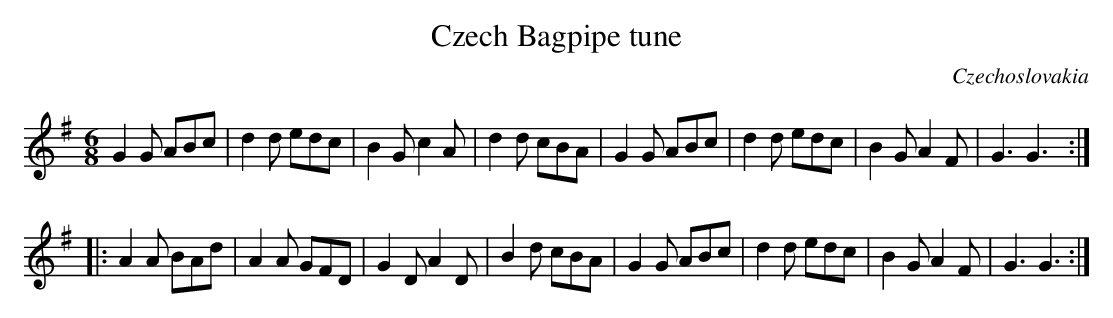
X:1
T:Czech Bagpipe tune
M:6/8
O:Czechoslovakia
K:G major
G2G ABc | d2d edc | B2G c2A | d2d cBA |\
G2G ABc | d2d edc | B2G A2F | G3 G3 ::
A2A BAd | A2A GFD | G2D A2D | B2d cBA |\
G2G ABc | d2d edc | B2G A2F | G3 G3 :|
